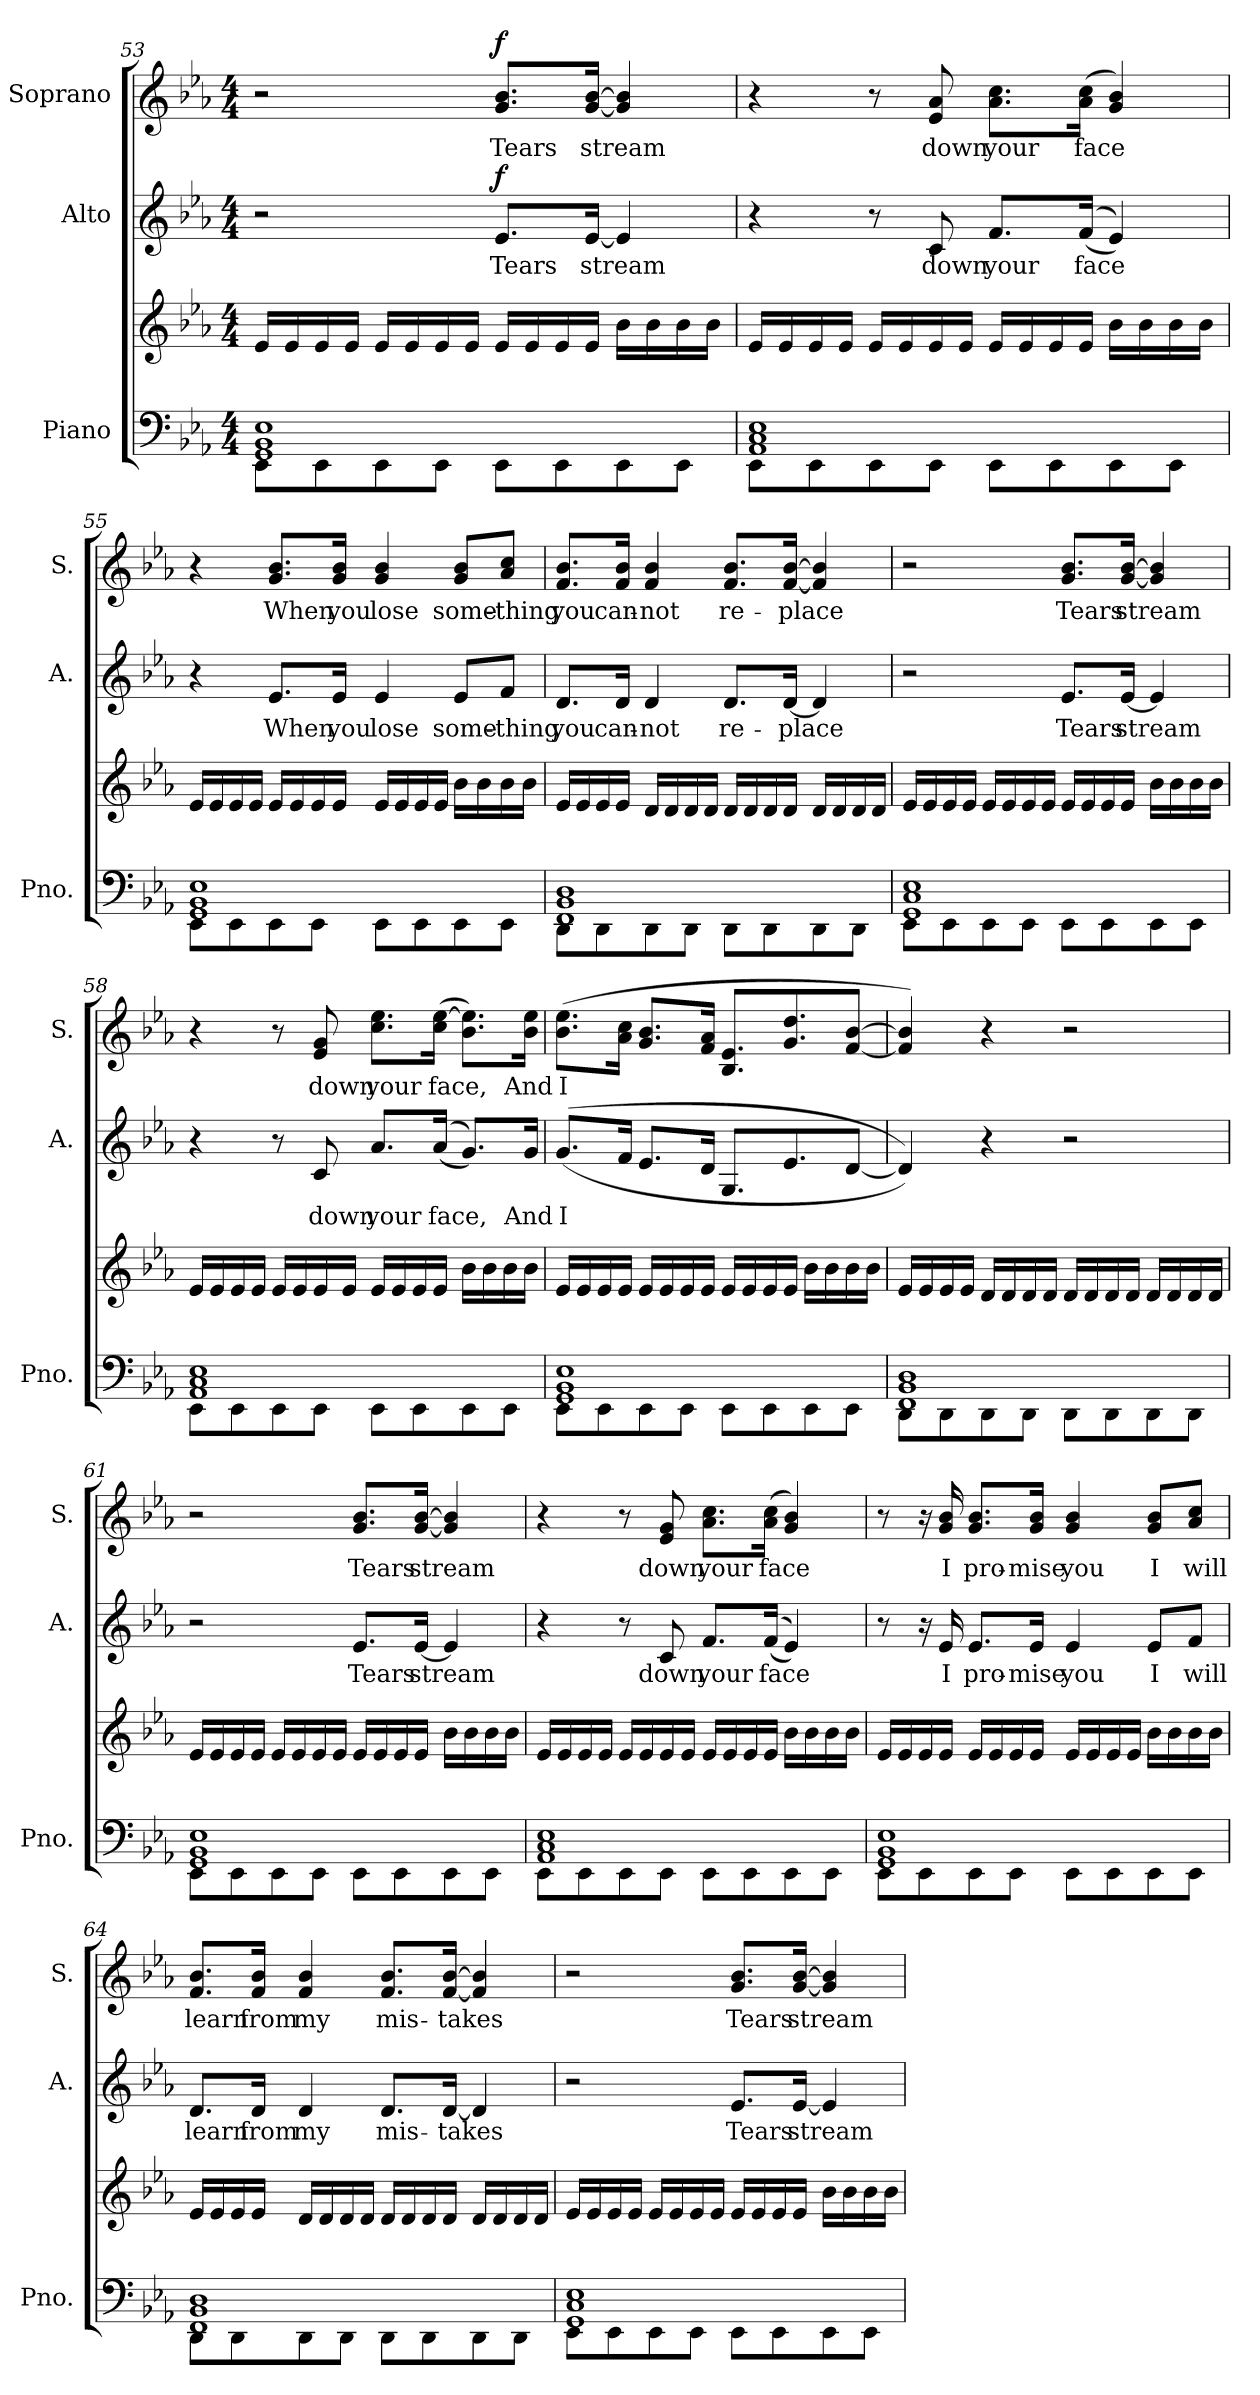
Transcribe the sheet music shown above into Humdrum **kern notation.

**kern	**kern	**kern	**text	**dynam	**kern	**text	**dynam
*part3	*part3	*part2	*part2	*part2	*part1	*part1	*part1
*staff4	*staff3	*staff2	*staff2	*staff2	*staff1	*staff1	*staff1
*I"Piano	*	*I"Alto	*	*	*I"Soprano	*	*
*I'Pno.	*	*I'A.	*	*	*I'S.	*	*
!!LO:LB:g=z
*clefF4	*clefG2	*clefG2	*	*	*clefG2	*	*
*k[b-e-a-]	*k[b-e-a-]	*k[b-e-a-]	*	*	*k[b-e-a-]	*	*
*M4/4	*M4/4	*M4/4	*	*	*M4/4	*	*
=53	=53	=53	=53	=53	=53	=53	=53
*^	*	*	*	*	*	*	*
1GG 1BB- 1E-	8EE-\L	16e-/LL	2r	.	.	2r	.	.
.	.	16e-/	.	.	.	.	.	.
.	8EE-\	16e-/	.	.	.	.	.	.
.	.	16e-/JJ	.	.	.	.	.	.
.	8EE-\	16e-/LL	.	.	.	.	.	.
.	.	16e-/	.	.	.	.	.	.
.	8EE-\J	16e-/	.	.	.	.	.	.
.	.	16e-/JJ	.	.	.	.	.	.
!	!	!	!	!	!LO:DY:b	!	!	!LO:DY:b
.	8EE-\L	16e-/LL	8.e-/L	Tears	f	8.g/ 8.b-/L	Tears	f
.	.	16e-/	.	.	.	.	.	.
.	8EE-\	16e-/	.	.	.	.	.	.
.	.	16e-/JJ	[16e-/Jk	stream	.	[16g/ [16b-/Jk	stream	.
.	8EE-\	16b-\LL	4e-/]	.	.	4g/] 4b-/]	.	.
.	.	16b-\	.	.	.	.	.	.
.	8EE-\J	16b-\	.	.	.	.	.	.
.	.	16b-\JJ	.	.	.	.	.	.
=54	=54	=54	=54	=54	=54	=54	=54	=54
1AA- 1C 1E-	8EE-\L	16e-/LL	4r	.	.	4r	.	.
.	.	16e-/	.	.	.	.	.	.
.	8EE-\	16e-/	.	.	.	.	.	.
.	.	16e-/JJ	.	.	.	.	.	.
.	8EE-\	16e-/LL	8r	.	.	8r	.	.
.	.	16e-/	.	.	.	.	.	.
.	8EE-\J	16e-/	8c/	down	.	8e-/ 8a-/	down	.
.	.	16e-/JJ	.	.	.	.	.	.
.	8EE-\L	16e-/LL	8.f/L	your	.	8.a-\ 8.cc\L	your	.
.	.	16e-/	.	.	.	.	.	.
.	8EE-\	16e-/	.	.	.	.	.	.
.	.	16e-/JJ	((16f/Jk	face	.	(16a-\ 16cc\Jk	face	.
.	8EE-\	16b-\LL	4e-/))	.	.	4g/ 4b-/)	.	.
.	.	16b-\	.	.	.	.	.	.
.	8EE-\J	16b-\	.	.	.	.	.	.
.	.	16b-\JJ	.	.	.	.	.	.
!!LO:LB:g=z
=55	=55	=55	=55	=55	=55	=55	=55	=55
1GG 1BB- 1E-	8EE-\L	16e-/LL	4r	.	.	4r	.	.
.	.	16e-/	.	.	.	.	.	.
.	8EE-\	16e-/	.	.	.	.	.	.
.	.	16e-/JJ	.	.	.	.	.	.
.	8EE-\	16e-/LL	8.e-/L	When	.	8.g/ 8.b-/L	When	.
.	.	16e-/	.	.	.	.	.	.
.	8EE-\J	16e-/	.	.	.	.	.	.
.	.	16e-/JJ	16e-/Jk	you	.	16g/ 16b-/Jk	you	.
.	8EE-\L	16e-/LL	4e-/	lose	.	4g/ 4b-/	lose	.
.	.	16e-/	.	.	.	.	.	.
.	8EE-\	16e-/	.	.	.	.	.	.
.	.	16e-/JJ	.	.	.	.	.	.
.	8EE-\	16b-\LL	8e-/L	some-	.	8g/ 8b-/L	some-	.
.	.	16b-\	.	.	.	.	.	.
.	8EE-\J	16b-\	8f/J	-thing	.	8a-/ 8cc/J	-thing	.
.	.	16b-\JJ	.	.	.	.	.	.
=56	=56	=56	=56	=56	=56	=56	=56	=56
1FF 1BB- 1D	8DD\L	16e-/LL	8.d/L	you	.	8.f/ 8.b-/L	you	.
.	.	16e-/	.	.	.	.	.	.
.	8DD\	16e-/	.	.	.	.	.	.
.	.	16e-/JJ	16d/Jk	can-	.	16f/ 16b-/Jk	can-	.
.	8DD\	16d/LL	4d/	-not	.	4f/ 4b-/	-not	.
.	.	16d/	.	.	.	.	.	.
.	8DD\J	16d/	.	.	.	.	.	.
.	.	16d/JJ	.	.	.	.	.	.
.	8DD\L	16d/LL	8.d/L	re-	.	8.f/ 8.b-/L	re-	.
.	.	16d/	.	.	.	.	.	.
.	8DD\	16d/	.	.	.	.	.	.
.	.	16d/JJ	[16d/Jk	-place	.	[16f/ [16b-/Jk	-place	.
.	8DD\	16d/LL	4d/]	.	.	4f/] 4b-/]	.	.
.	.	16d/	.	.	.	.	.	.
.	8DD\J	16d/	.	.	.	.	.	.
.	.	16d/JJ	.	.	.	.	.	.
!!LO:PB:g=z
=57	=57	=57	=57	=57	=57	=57	=57	=57
1GG 1C 1E-	8EE-\L	16e-/LL	2r	.	.	2r	.	.
.	.	16e-/	.	.	.	.	.	.
.	8EE-\	16e-/	.	.	.	.	.	.
.	.	16e-/JJ	.	.	.	.	.	.
.	8EE-\	16e-/LL	.	.	.	.	.	.
.	.	16e-/	.	.	.	.	.	.
.	8EE-\J	16e-/	.	.	.	.	.	.
.	.	16e-/JJ	.	.	.	.	.	.
.	8EE-\L	16e-/LL	8.e-/L	Tears	.	8.g/ 8.b-/L	Tears	.
.	.	16e-/	.	.	.	.	.	.
.	8EE-\	16e-/	.	.	.	.	.	.
.	.	16e-/JJ	[16e-/Jk	stream	.	[16g/ [16b-/Jk	stream	.
.	8EE-\	16b-\LL	4e-/]	.	.	4g/] 4b-/]	.	.
.	.	16b-\	.	.	.	.	.	.
.	8EE-\J	16b-\	.	.	.	.	.	.
.	.	16b-\JJ	.	.	.	.	.	.
=58	=58	=58	=58	=58	=58	=58	=58	=58
1AA- 1C 1E-	8EE-\L	16e-/LL	4r	.	.	4r	.	.
.	.	16e-/	.	.	.	.	.	.
.	8EE-\	16e-/	.	.	.	.	.	.
.	.	16e-/JJ	.	.	.	.	.	.
.	8EE-\	16e-/LL	8r	.	.	8r	.	.
.	.	16e-/	.	.	.	.	.	.
.	8EE-\J	16e-/	8c/	down	.	8e-/ 8g/	down	.
.	.	16e-/JJ	.	.	.	.	.	.
.	8EE-\L	16e-/LL	8.a-/L	your	.	8.cc\ 8.ee-\L	your	.
.	.	16e-/	.	.	.	.	.	.
.	8EE-\	16e-/	.	.	.	.	.	.
.	.	16e-/JJ	((16a-/Jk	face,	.	(16cc\ [16ee-\Jk	face,	.
.	8EE-\	16b-\LL	8.g/L))	.	.	8.b-\ 8.ee-\]L)	.	.
.	.	16b-\	.	.	.	.	.	.
.	8EE-\J	16b-\	.	.	.	.	.	.
.	.	16b-\JJ	16g/Jk	And	.	16b-\ 16ee-\Jk	And	.
!!LO:LB:g=z
=59	=59	=59	=59	=59	=59	=59	=59	=59
1GG 1BB- 1E-	8EE-\L	16e-/LL	((8.g/L	I	.	(8.b-\ 8.ee-\L	I	.
.	.	16e-/	.	.	.	.	.	.
.	8EE-\	16e-/	.	.	.	.	.	.
.	.	16e-/JJ	16f/Jk	.	.	16a-\ 16cc\Jk	.	.
.	8EE-\	16e-/LL	8.e-/L	.	.	8.g/ 8.b-/L	.	.
.	.	16e-/	.	.	.	.	.	.
.	8EE-\J	16e-/	.	.	.	.	.	.
.	.	16e-/JJ	16d/Jk	.	.	16f/ 16a-/Jk	.	.
.	8EE-\L	16e-/LL	8.G/L	.	.	8.B-/ 8.e-/L	.	.
.	.	16e-/	.	.	.	.	.	.
.	8EE-\	16e-/	.	.	.	.	.	.
.	.	16e-/JJ	8.e-/	.	.	8.g/ 8.dd/	.	.
.	8EE-\	16b-\LL	.	.	.	.	.	.
.	.	16b-\	.	.	.	.	.	.
.	8EE-\J	16b-\	[8d/J	.	.	[8f/ [8b-/J	.	.
.	.	16b-\JJ	.	.	.	.	.	.
=60	=60	=60	=60	=60	=60	=60	=60	=60
1FF 1BB- 1D	8DD\L	16e-/LL	4d/]))	.	.	4f/] 4b-/])	.	.
.	.	16e-/	.	.	.	.	.	.
.	8DD\	16e-/	.	.	.	.	.	.
.	.	16e-/JJ	.	.	.	.	.	.
.	8DD\	16d/LL	4r	.	.	4r	.	.
.	.	16d/	.	.	.	.	.	.
.	8DD\J	16d/	.	.	.	.	.	.
.	.	16d/JJ	.	.	.	.	.	.
.	8DD\L	16d/LL	2r	.	.	2r	.	.
.	.	16d/	.	.	.	.	.	.
.	8DD\	16d/	.	.	.	.	.	.
.	.	16d/JJ	.	.	.	.	.	.
.	8DD\	16d/LL	.	.	.	.	.	.
.	.	16d/	.	.	.	.	.	.
.	8DD\J	16d/	.	.	.	.	.	.
.	.	16d/JJ	.	.	.	.	.	.
!!LO:LB:g=z
=61	=61	=61	=61	=61	=61	=61	=61	=61
1GG 1BB- 1E-	8EE-\L	16e-/LL	2r	.	.	2r	.	.
.	.	16e-/	.	.	.	.	.	.
.	8EE-\	16e-/	.	.	.	.	.	.
.	.	16e-/JJ	.	.	.	.	.	.
.	8EE-\	16e-/LL	.	.	.	.	.	.
.	.	16e-/	.	.	.	.	.	.
.	8EE-\J	16e-/	.	.	.	.	.	.
.	.	16e-/JJ	.	.	.	.	.	.
.	8EE-\L	16e-/LL	8.e-/L	Tears	.	8.g/ 8.b-/L	Tears	.
.	.	16e-/	.	.	.	.	.	.
.	8EE-\	16e-/	.	.	.	.	.	.
.	.	16e-/JJ	[16e-/Jk	stream	.	[16g/ [16b-/Jk	stream	.
.	8EE-\	16b-\LL	4e-/]	.	.	4g/] 4b-/]	.	.
.	.	16b-\	.	.	.	.	.	.
.	8EE-\J	16b-\	.	.	.	.	.	.
.	.	16b-\JJ	.	.	.	.	.	.
=62	=62	=62	=62	=62	=62	=62	=62	=62
1AA- 1C 1E-	8EE-\L	16e-/LL	4r	.	.	4r	.	.
.	.	16e-/	.	.	.	.	.	.
.	8EE-\	16e-/	.	.	.	.	.	.
.	.	16e-/JJ	.	.	.	.	.	.
.	8EE-\	16e-/LL	8r	.	.	8r	.	.
.	.	16e-/	.	.	.	.	.	.
.	8EE-\J	16e-/	8c/	down	.	8e-/ 8g/	down	.
.	.	16e-/JJ	.	.	.	.	.	.
.	8EE-\L	16e-/LL	8.f/L	your	.	8.a-\ 8.cc\L	your	.
.	.	16e-/	.	.	.	.	.	.
.	8EE-\	16e-/	.	.	.	.	.	.
.	.	16e-/JJ	((16f/Jk	face	.	(16a-\ 16cc\Jk	face	.
.	8EE-\	16b-\LL	4e-/))	.	.	4g/ 4b-/)	.	.
.	.	16b-\	.	.	.	.	.	.
.	8EE-\J	16b-\	.	.	.	.	.	.
.	.	16b-\JJ	.	.	.	.	.	.
!!LO:PB:g=z
=63	=63	=63	=63	=63	=63	=63	=63	=63
1GG 1BB- 1E-	8EE-\L	16e-/LL	8r	.	.	8r	.	.
.	.	16e-/	.	.	.	.	.	.
.	8EE-\	16e-/	16r	.	.	16r	.	.
.	.	16e-/JJ	16e-/	I	.	16g/ 16b-/	I	.
.	8EE-\	16e-/LL	8.e-/L	pro-	.	8.g/ 8.b-/L	pro-	.
.	.	16e-/	.	.	.	.	.	.
.	8EE-\J	16e-/	.	.	.	.	.	.
.	.	16e-/JJ	16e-/Jk	-mise	.	16g/ 16b-/Jk	-mise	.
.	8EE-\L	16e-/LL	4e-/	you	.	4g/ 4b-/	you	.
.	.	16e-/	.	.	.	.	.	.
.	8EE-\	16e-/	.	.	.	.	.	.
.	.	16e-/JJ	.	.	.	.	.	.
.	8EE-\	16b-\LL	8e-/L	I	.	8g/ 8b-/L	I	.
.	.	16b-\	.	.	.	.	.	.
.	8EE-\J	16b-\	8f/J	will	.	8a-/ 8cc/J	will	.
.	.	16b-\JJ	.	.	.	.	.	.
=64	=64	=64	=64	=64	=64	=64	=64	=64
1FF 1BB- 1D	8DD\L	16e-/LL	8.d/L	learn	.	8.f/ 8.b-/L	learn	.
.	.	16e-/	.	.	.	.	.	.
.	8DD\	16e-/	.	.	.	.	.	.
.	.	16e-/JJ	16d/Jk	from	.	16f/ 16b-/Jk	from	.
.	8DD\	16d/LL	4d/	my	.	4f/ 4b-/	my	.
.	.	16d/	.	.	.	.	.	.
.	8DD\J	16d/	.	.	.	.	.	.
.	.	16d/JJ	.	.	.	.	.	.
.	8DD\L	16d/LL	8.d/L	mis-	.	8.f/ 8.b-/L	mis-	.
.	.	16d/	.	.	.	.	.	.
.	8DD\	16d/	.	.	.	.	.	.
.	.	16d/JJ	[16d/Jk	-takes	.	[16f/ [16b-/Jk	-takes	.
.	8DD\	16d/LL	4d/]	.	.	4f/] 4b-/]	.	.
.	.	16d/	.	.	.	.	.	.
.	8DD\J	16d/	.	.	.	.	.	.
.	.	16d/JJ	.	.	.	.	.	.
!!LO:LB:g=z
=65	=65	=65	=65	=65	=65	=65	=65	=65
1GG 1C 1E-	8EE-\L	16e-/LL	2r	.	.	2r	.	.
.	.	16e-/	.	.	.	.	.	.
.	8EE-\	16e-/	.	.	.	.	.	.
.	.	16e-/JJ	.	.	.	.	.	.
.	8EE-\	16e-/LL	.	.	.	.	.	.
.	.	16e-/	.	.	.	.	.	.
.	8EE-\J	16e-/	.	.	.	.	.	.
.	.	16e-/JJ	.	.	.	.	.	.
.	8EE-\L	16e-/LL	8.e-/L	Tears	.	8.g/ 8.b-/L	Tears	.
.	.	16e-/	.	.	.	.	.	.
.	8EE-\	16e-/	.	.	.	.	.	.
.	.	16e-/JJ	[16e-/Jk	stream	.	[16g/ [16b-/Jk	stream	.
.	8EE-\	16b-\LL	4e-/]	.	.	4g/] 4b-/]	.	.
.	.	16b-\	.	.	.	.	.	.
.	8EE-\J	16b-\	.	.	.	.	.	.
.	.	16b-\JJ	.	.	.	.	.	.
*v	*v	*	*	*	*	*	*	*
=	=	=	=	=	=	=	=
*-	*-	*-	*-	*-	*-	*-	*-
